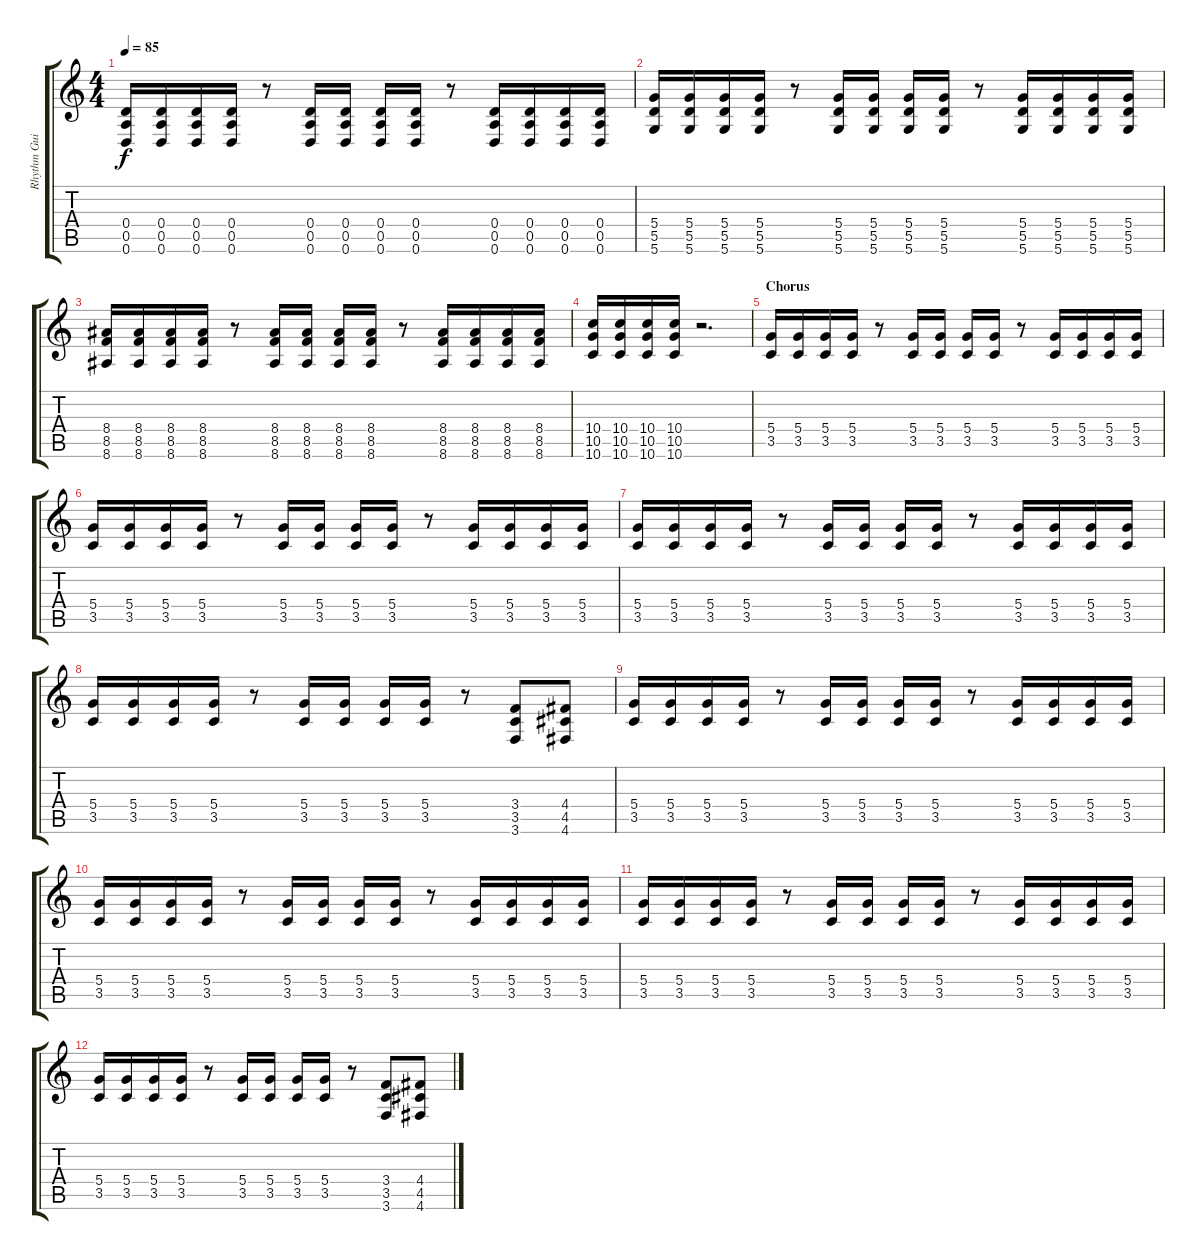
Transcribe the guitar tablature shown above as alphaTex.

\track ("Rhythm Guitar" "Rhythm Gui") {instrument distortionguitar}
\staff {score tabs}
\tuning (E4 B3 G3 D3 A2 D2) {hide}
\ts (4 4)
\tempo 85
\clef g2
\ks c
(0.4 0.5 0.6).16{dy f} (0.4 0.5 0.6).16 (0.4 0.5 0.6).16 (0.4 0.5 0.6).16 r.8 (0.4 0.5 0.6).16 (0.4 0.5 0.6).16 (0.4 0.5 0.6).16 (0.4 0.5 0.6).16 r.8 (0.4 0.5 0.6).16 (0.4 0.5 0.6).16 (0.4 0.5 0.6).16 (0.4 0.5 0.6).16 |
(5.4 5.5 5.6).16 (5.4 5.5 5.6).16 (5.4 5.5 5.6).16 (5.4 5.5 5.6).16 r.8 (5.4 5.5 5.6).16 (5.4 5.5 5.6).16 (5.4 5.5 5.6).16 (5.4 5.5 5.6).16 r.8 (5.4 5.5 5.6).16 (5.4 5.5 5.6).16 (5.4 5.5 5.6).16 (5.4 5.5 5.6).16 |
(8.4 8.5 8.6).16 (8.4 8.5 8.6).16 (8.4 8.5 8.6).16 (8.4 8.5 8.6).16 r.8 (8.4 8.5 8.6).16 (8.4 8.5 8.6).16 (8.4 8.5 8.6).16 (8.4 8.5 8.6).16 r.8 (8.4 8.5 8.6).16 (8.4 8.5 8.6).16 (8.4 8.5 8.6).16 (8.4 8.5 8.6).16 |
(10.4 10.5 10.6).16 (10.4 10.5 10.6).16 (10.4 10.5 10.6).16 (10.4 10.5 10.6).16 r.2{d} |
\section ("" "Chorus")
(5.4 3.5).16 (5.4 3.5).16 (5.4 3.5).16 (5.4 3.5).16 r.8 (5.4 3.5).16 (5.4 3.5).16 (5.4 3.5).16 (5.4 3.5).16 r.8 (5.4 3.5).16 (5.4 3.5).16 (5.4 3.5).16 (5.4 3.5).16 |
(5.4 3.5).16 (5.4 3.5).16 (5.4 3.5).16 (5.4 3.5).16 r.8 (5.4 3.5).16 (5.4 3.5).16 (5.4 3.5).16 (5.4 3.5).16 r.8 (5.4 3.5).16 (5.4 3.5).16 (5.4 3.5).16 (5.4 3.5).16 |
(5.4 3.5).16 (5.4 3.5).16 (5.4 3.5).16 (5.4 3.5).16 r.8 (5.4 3.5).16 (5.4 3.5).16 (5.4 3.5).16 (5.4 3.5).16 r.8 (5.4 3.5).16 (5.4 3.5).16 (5.4 3.5).16 (5.4 3.5).16 |
(5.4 3.5).16 (5.4 3.5).16 (5.4 3.5).16 (5.4 3.5).16 r.8 (5.4 3.5).16 (5.4 3.5).16 (5.4 3.5).16 (5.4 3.5).16 r.8 (3.4 3.5 3.6).8 (4.4 4.5 4.6).8 |
(5.4 3.5).16 (5.4 3.5).16 (5.4 3.5).16 (5.4 3.5).16 r.8 (5.4 3.5).16 (5.4 3.5).16 (5.4 3.5).16 (5.4 3.5).16 r.8 (5.4 3.5).16 (5.4 3.5).16 (5.4 3.5).16 (5.4 3.5).16 |
(5.4 3.5).16 (5.4 3.5).16 (5.4 3.5).16 (5.4 3.5).16 r.8 (5.4 3.5).16 (5.4 3.5).16 (5.4 3.5).16 (5.4 3.5).16 r.8 (5.4 3.5).16 (5.4 3.5).16 (5.4 3.5).16 (5.4 3.5).16 |
(5.4 3.5).16 (5.4 3.5).16 (5.4 3.5).16 (5.4 3.5).16 r.8 (5.4 3.5).16 (5.4 3.5).16 (5.4 3.5).16 (5.4 3.5).16 r.8 (5.4 3.5).16 (5.4 3.5).16 (5.4 3.5).16 (5.4 3.5).16 |
(5.4 3.5).16 (5.4 3.5).16 (5.4 3.5).16 (5.4 3.5).16 r.8 (5.4 3.5).16 (5.4 3.5).16 (5.4 3.5).16 (5.4 3.5).16 r.8 (3.4 3.5 3.6).8 (4.4 4.5 4.6).8
